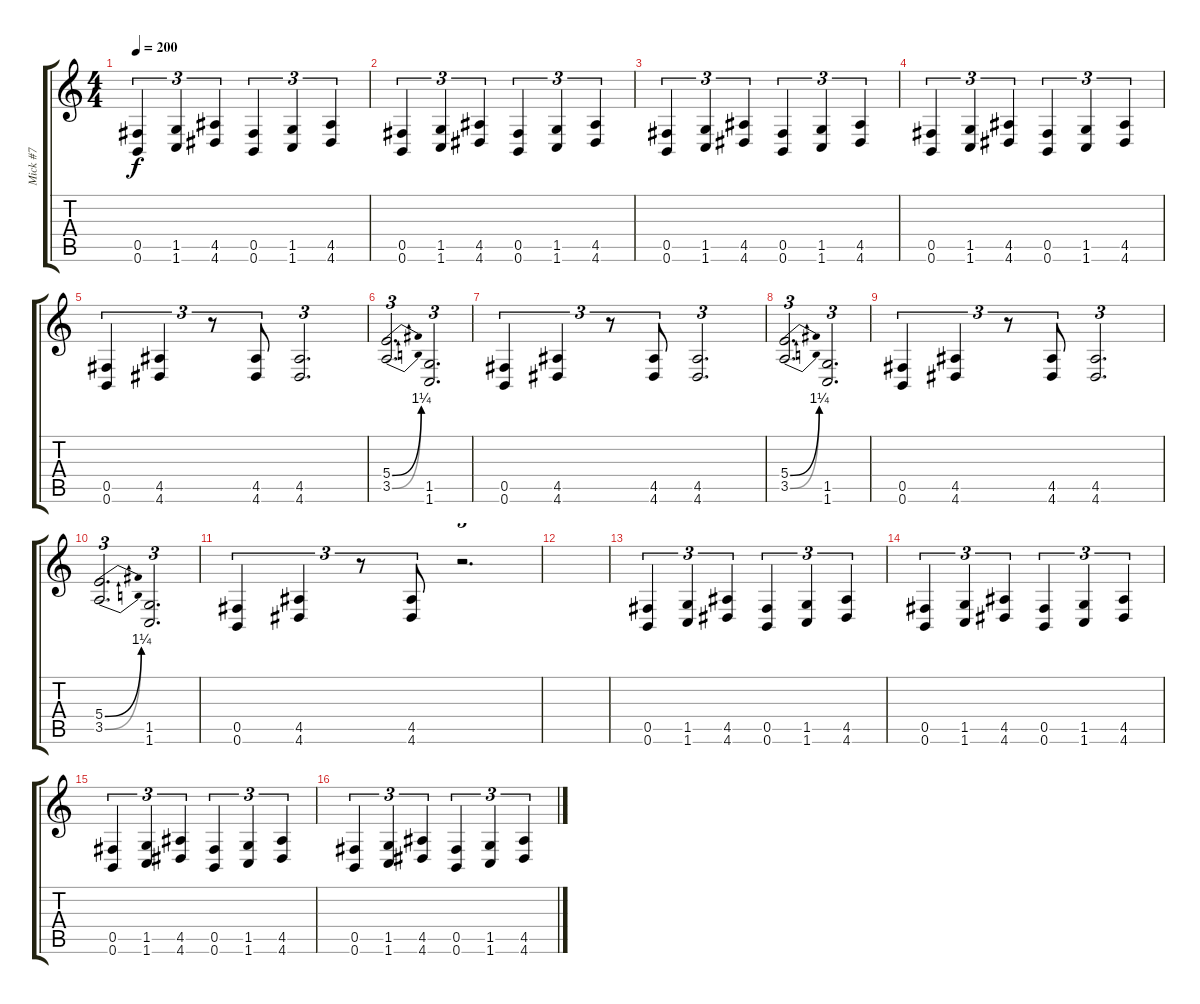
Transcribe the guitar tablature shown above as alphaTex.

\track ("Mick #7" "Mick #7") {instrument distortionguitar}
\staff {score tabs}
\tuning (Db4 Ab3 E3 B2 Gb2 B1) {hide}
\ts (4 4)
\tempo 200
\clef g2
\ks c
(0.5 0.6).4{tu (3 2) dy f} (1.5 1.6).4{tu (3 2)} (4.5 4.6).4{tu (3 2)} (0.5 0.6).4{tu (3 2)} (1.5 1.6).4{tu (3 2)} (4.5 4.6).4{tu (3 2)} |
(0.5 0.6).4{tu (3 2)} (1.5 1.6).4{tu (3 2)} (4.5 4.6).4{tu (3 2)} (0.5 0.6).4{tu (3 2)} (1.5 1.6).4{tu (3 2)} (4.5 4.6).4{tu (3 2)} |
(0.5 0.6).4{tu (3 2)} (1.5 1.6).4{tu (3 2)} (4.5 4.6).4{tu (3 2)} (0.5 0.6).4{tu (3 2)} (1.5 1.6).4{tu (3 2)} (4.5 4.6).4{tu (3 2)} |
(0.5 0.6).4{tu (3 2)} (1.5 1.6).4{tu (3 2)} (4.5 4.6).4{tu (3 2)} (0.5 0.6).4{tu (3 2)} (1.5 1.6).4{tu (3 2)} (4.5 4.6).4{tu (3 2)} |
(0.5 0.6).4{tu (3 2)} (4.5 4.6).4{tu (3 2)} r.8{tu (3 2)} (4.5 4.6).8{tu (3 2)} (4.5 4.6).2{d tu (3 2)} |
(5.4{be (bend 0 0 60 5)} 3.5{be (bend 0 0 60 5)}).2{d tu (3 2)} (1.5 1.6).2{d tu (3 2)} |
(0.5 0.6).4{tu (3 2)} (4.5 4.6).4{tu (3 2)} r.8{tu (3 2)} (4.5 4.6).8{tu (3 2)} (4.5 4.6).2{d tu (3 2)} |
(5.4{be (bend 0 0 60 5)} 3.5{be (bend 0 0 60 5)}).2{d tu (3 2)} (1.5 1.6).2{d tu (3 2)} |
(0.5 0.6).4{tu (3 2)} (4.5 4.6).4{tu (3 2)} r.8{tu (3 2)} (4.5 4.6).8{tu (3 2)} (4.5 4.6).2{d tu (3 2)} |
(5.4{be (bend 0 0 60 5)} 3.5{be (bend 0 0 60 5)}).2{d tu (3 2)} (1.5 1.6).2{d tu (3 2)} |
(0.5 0.6).4{tu (3 2)} (4.5 4.6).4{tu (3 2)} r.8{tu (3 2)} (4.5 4.6).8{tu (3 2)} r.2{d tu (3 2)} |
|
(0.5 0.6).4{tu (3 2)} (1.5 1.6).4{tu (3 2)} (4.5 4.6).4{tu (3 2)} (0.5 0.6).4{tu (3 2)} (1.5 1.6).4{tu (3 2)} (4.5 4.6).4{tu (3 2)} |
(0.5 0.6).4{tu (3 2)} (1.5 1.6).4{tu (3 2)} (4.5 4.6).4{tu (3 2)} (0.5 0.6).4{tu (3 2)} (1.5 1.6).4{tu (3 2)} (4.5 4.6).4{tu (3 2)} |
(0.5 0.6).4{tu (3 2)} (1.5 1.6).4{tu (3 2)} (4.5 4.6).4{tu (3 2)} (0.5 0.6).4{tu (3 2)} (1.5 1.6).4{tu (3 2)} (4.5 4.6).4{tu (3 2)} |
(0.5 0.6).4{tu (3 2)} (1.5 1.6).4{tu (3 2)} (4.5 4.6).4{tu (3 2)} (0.5 0.6).4{tu (3 2)} (1.5 1.6).4{tu (3 2)} (4.5 4.6).4{tu (3 2)}
